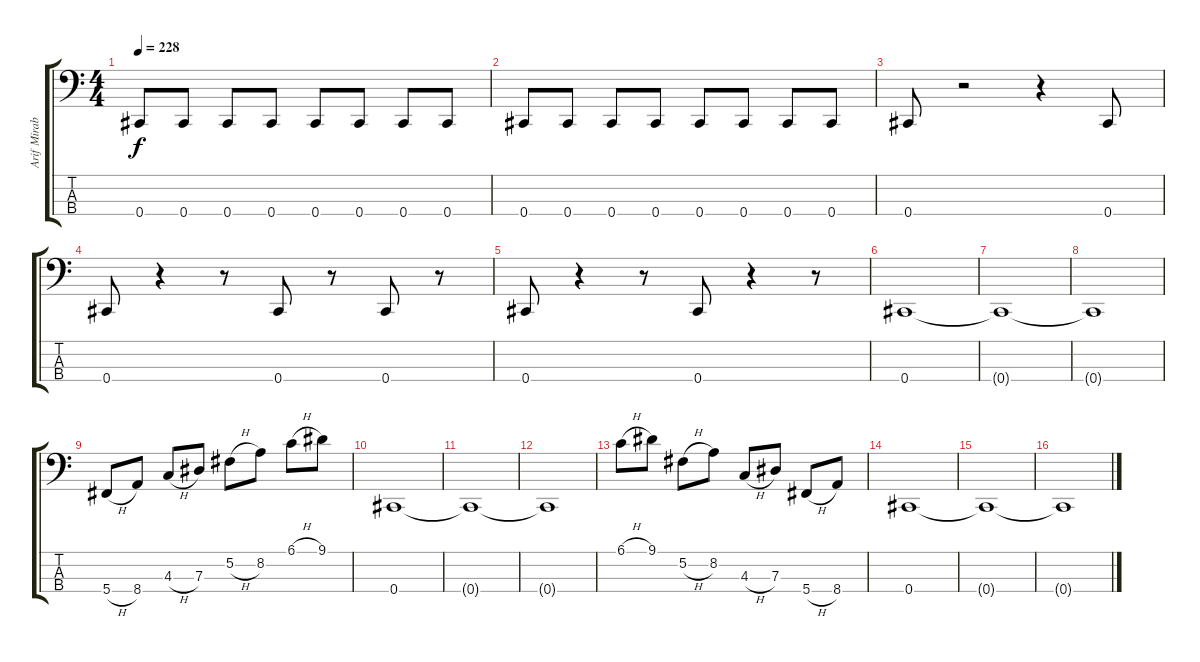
\track ("Arif Mirabdolbaghi" "Arif Mirab") {instrument electricbassfinger}
\staff {score tabs}
\tuning (Gb2 Db2 Ab1 Db1) {hide}
\ts (4 4)
\tempo 228
\clef f4
\ks c
0.4.8{dy f} 0.4.8 0.4.8 0.4.8 0.4.8 0.4.8 0.4.8 0.4.8 |
0.4.8 0.4.8 0.4.8 0.4.8 0.4.8 0.4.8 0.4.8 0.4.8 |
0.4.8 r.2 r.4 0.4.8 |
0.4.8 r.4 r.8 0.4.8 r.8 0.4.8 r.8 |
0.4.8 r.4 r.8 0.4.8 r.4 r.8 |
0.4.1 |
0.4{t}.1 |
0.4{t}.1 |
5.4{h}.8 8.4.8 4.3{h}.8 7.3.8 5.2{h}.8 8.2.8 6.1{h}.8 9.1.8 |
0.4.1 |
0.4{t}.1 |
0.4{t}.1 |
6.1{h}.8 9.1.8 5.2{h}.8 8.2.8 4.3{h}.8 7.3.8 5.4{h}.8 8.4.8 |
0.4.1 |
0.4{t}.1 |
0.4{t}.1
